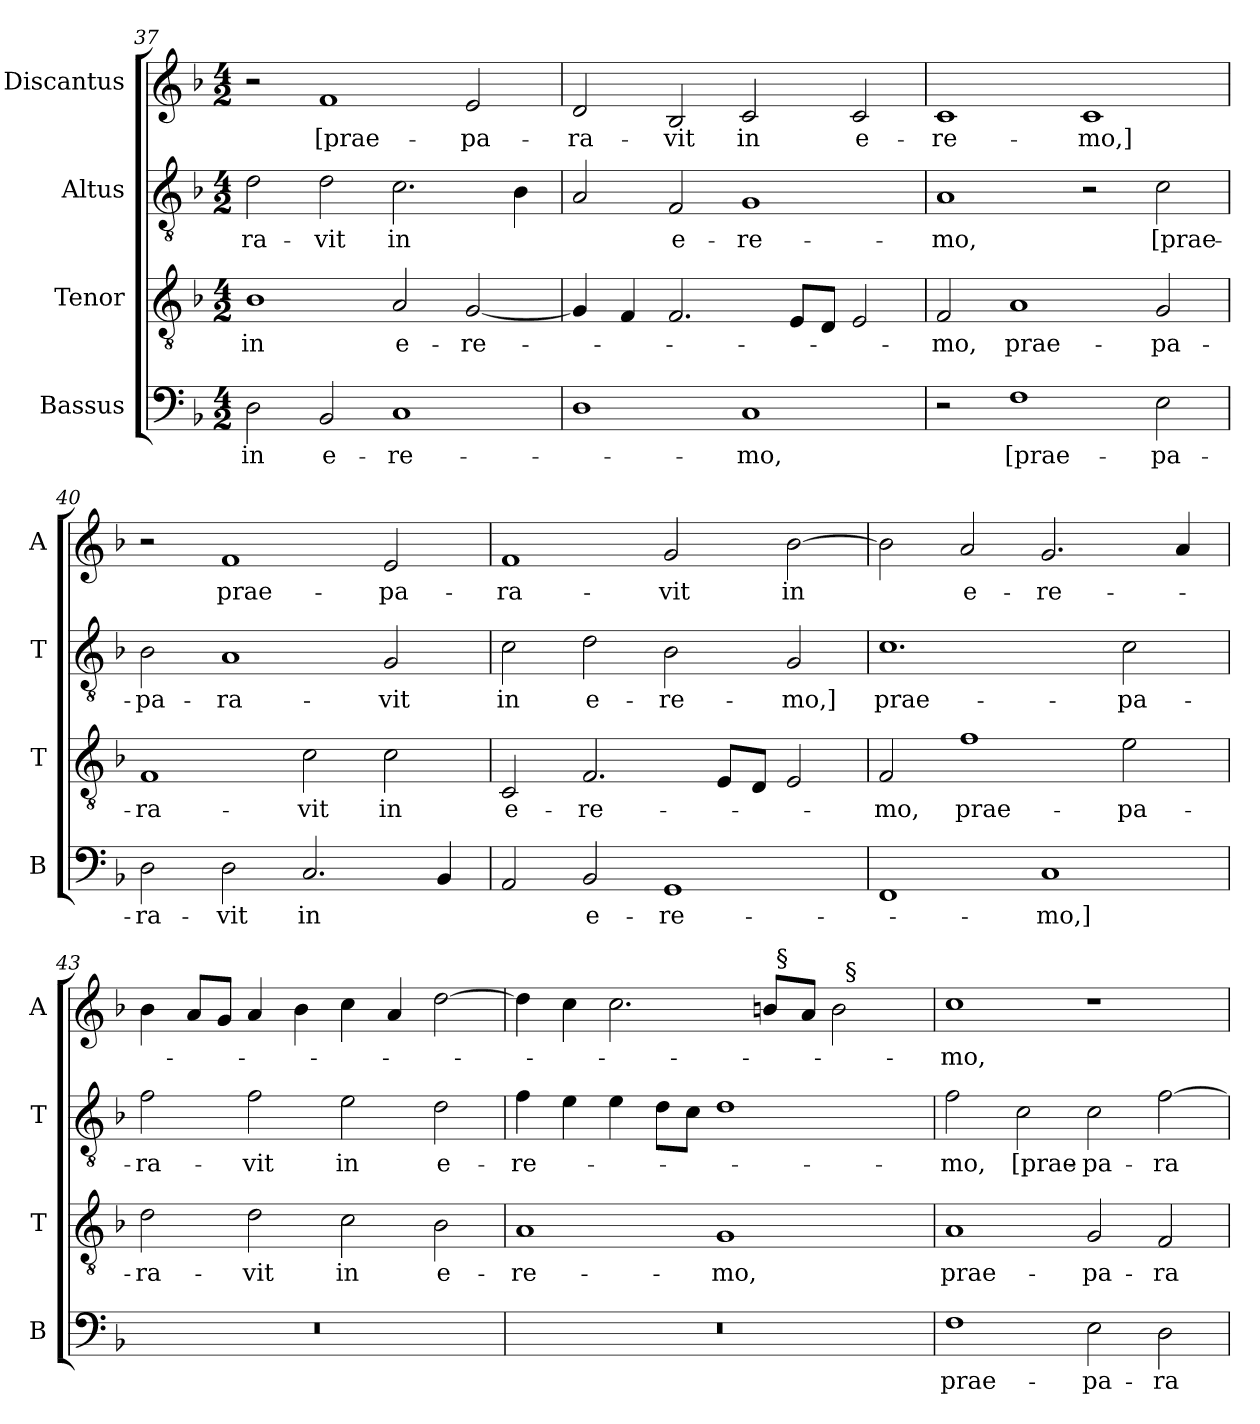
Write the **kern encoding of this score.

**kern	**text	**kern	**text	**kern	**text	**kern	**text
*part4	*part4	*part3	*part3	*part2	*part2	*part1	*part1
*staff4	*staff4	*staff3	*staff3	*staff2	*staff2	*staff1	*staff1
*I"Bassus	*	*I"Tenor	*	*I"Altus	*	*I"Discantus	*
*I'B	*	*I'T	*	*I'T	*	*I'A	*
*clefF4	*	*clefGv2	*	*clefGv2	*	*clefG2	*
*	*	*ITrd7c12	*	*ITrd7c12	*	*	*
*k[b-]	*	*k[b-]	*	*k[b-]	*	*k[b-]	*
*F:	*	*F:	*	*F:	*	*F:	*
*M4/2	*	*M4/2	*	*M4/2	*	*M4/2	*
=37	=37	=37	=37	=37	=37	=37	=37
!	!LO:LY:b	!	!LO:LY:b	!	!LO:LY:b	!	!
2D\	in	1BB-	in	2D\	-ra-	2r	.
!	!LO:LY:b	!	!	!	!LO:LY:b	!	!LO:LY:b
2BB-/	e-	.	.	2D\	-vit	1f	[prae-
!	!LO:LY:b	!	!LO:LY:b	!	!LO:LY:b	!	!
1C	-re-	2AA/	e-	2.C\	in	.	.
!	!	!	!LO:LY:b	!	!	!	!LO:LY:b
.	.	[<2GG/	-re-	.	.	2e/	-pa-
.	.	.	.	4BB-\	.	.	.
=38	=38	=38	=38	=38	=38	=38	=38
!	!	!	!	!	!	!	!LO:LY:b
1D	.	4GG/]	.	2AA/	.	2d/	-ra-
.	.	4FF/	.	.	.	.	.
!	!	!	!	!	!LO:LY:b	!	!LO:LY:b
.	.	2.FF/	.	2FF/	e-	2B-/	-vit
!	!LO:LY:b	!	!	!	!LO:LY:b	!	!LO:LY:b
1C	-mo,	.	.	1GG	-re-	2c/	in
.	.	8EE/L	.	.	.	.	.
.	.	8DD/J	.	.	.	.	.
!	!	!	!	!	!	!	!LO:LY:b
.	.	2EE/	.	.	.	2c/	e-
=39	=39	=39	=39	=39	=39	=39	=39
!	!	!	!LO:LY:b	!	!LO:LY:b	!	!LO:LY:b
2r	.	2FF/	-mo,	1AA	-mo,	1c	-re-
!	!LO:LY:b	!	!LO:LY:b	!	!	!	!
1F	[prae-	1AA	prae-	.	.	.	.
!	!	!	!	!	!	!	!LO:LY:b
.	.	.	.	2r	.	1c	-mo,]
!	!LO:LY:b	!	!LO:LY:b	!	!LO:LY:b	!	!
2E\	-pa-	2GG/	-pa-	2C\	[prae-	.	.
=40	=40	=40	=40	=40	=40	=40	=40
!	!LO:LY:b	!	!LO:LY:b	!	!LO:LY:b	!	!
2D\	-ra-	1FF	-ra-	2BB-\	-pa-	2r	.
!	!LO:LY:b	!	!	!	!LO:LY:b	!	!LO:LY:b
2D\	-vit	.	.	1AA	-ra-	1f	prae-
!	!LO:LY:b	!	!LO:LY:b	!	!	!	!
2.C/	in	2C\	-vit	.	.	.	.
!	!	!	!LO:LY:b	!	!LO:LY:b	!	!LO:LY:b
.	.	2C\	in	2GG/	-vit	2e/	-pa-
4BB-/	.	.	.	.	.	.	.
!!LO:LB:g=z
=41	=41	=41	=41	=41	=41	=41	=41
!	!	!	!LO:LY:b	!	!LO:LY:b	!	!LO:LY:b
2AA/	.	2CC/	e-	2C\	in	1f	-ra-
!	!LO:LY:b	!	!LO:LY:b	!	!LO:LY:b	!	!
2BB-/	e-	2.FF/	-re-	2D\	e-	.	.
!	!LO:LY:b	!	!	!	!LO:LY:b	!	!LO:LY:b
1GG	-re-	.	.	2BB-\	-re-	2g/	-vit
.	.	8EE/L	.	.	.	.	.
.	.	8DD/J	.	.	.	.	.
!	!	!	!	!	!LO:LY:b	!	!LO:LY:b
.	.	2EE/	.	2GG/	-mo,]	[>2b-\	in
=42	=42	=42	=42	=42	=42	=42	=42
!	!	!	!LO:LY:b	!	!LO:LY:b	!	!
1FF	.	2FF/	-mo,	1.C	prae-	2b-\]	.
!	!	!	!LO:LY:b	!	!	!	!LO:LY:b
.	.	1F	prae-	.	.	2a/	e-
!	!LO:LY:b	!	!	!	!	!	!LO:LY:b
1C	-mo,]	.	.	.	.	2.g/	-re-
!	!	!	!LO:LY:b	!	!LO:LY:b	!	!
.	.	2E\	-pa-	2C\	-pa-	.	.
.	.	.	.	.	.	4a/	.
=43	=43	=43	=43	=43	=43	=43	=43
!LO:N:vis=1	!	!	!LO:LY:b	!	!LO:LY:b	!	!
0r	.	2D\	-ra-	2F\	-ra-	4b-\	.
.	.	.	.	.	.	8a/L	.
.	.	.	.	.	.	8g/J	.
!	!	!	!LO:LY:b	!	!LO:LY:b	!	!
.	.	2D\	-vit	2F\	-vit	4a/	.
.	.	.	.	.	.	4b-\	.
!	!	!	!LO:LY:b	!	!LO:LY:b	!	!
.	.	2C\	in	2E\	in	4cc\	.
.	.	.	.	.	.	4a/	.
!	!	!	!LO:LY:b	!	!LO:LY:b	!	!
.	.	2BB-\	e-	2D\	e-	[>2dd\	.
=44	=44	=44	=44	=44	=44	=44	=44
!LO:N:vis=1	!	!	!LO:LY:b	!	!LO:LY:b	!	!
*	*	*	*	*	*	*^	*
*	*	*	*	*	*	*	*^	*
0r	.	1AA	-re-	4F\	-re-	4dd\]	1ryy	1ryy	.
.	.	.	.	4E\	.	4cc\	.	.	.
.	.	.	.	4E\	.	2.cc\	.	.	.
.	.	.	.	8D\L	.	.	.	.	.
.	.	.	.	8C\J	.	.	.	.	.
!	!	!	!LO:LY:b	!	!	!	!	!	!
.	.	1GG	-mo,	1D	.	.	4ryy	2ryy	.
.	.	.	.	.	.	8b/L	32ryy	.	.
!	!	!	!	!	!	!	!LO:TX:a:t=§	!	!
.	.	.	.	.	.	.	2ryy	.	.
.	.	.	.	.	.	8a/J	.	.	.
.	.	.	.	.	.	2b\	.	32ryy	.
!	!	!	!	!	!	!	!	!LO:TX:a:t=§	!
.	.	.	.	.	.	.	.	4...ryy	.
.	.	.	.	.	.	.	8..ryy	.	.
=45	=45	=45	=45	=45	=45	=45	=45	=45	=45
!	!LO:LY:b	!	!LO:LY:b	!	!LO:LY:b	!	!	!	!LO:LY:b
*	*	*	*	*	*	*v	*v	*v	*
1F	prae-	1AA	prae-	2F\	-mo,	1cc	-mo,
!	!	!	!	!	!LO:LY:b	!	!
.	.	.	.	2C\	[prae-	.	.
!	!LO:LY:b	!	!LO:LY:b	!	!LO:LY:b	!	!
2E\	-pa-	2GG/	-pa-	2C\	-pa-	1r	.
!	!LO:LY:b	!	!LO:LY:b	!	!LO:LY:b	!	!
2D\	-ra-	2FF/	-ra-	[>2F\	-ra-	.	.
=	=	=	=	=	=	=	=
*-	*-	*-	*-	*-	*-	*-	*-
